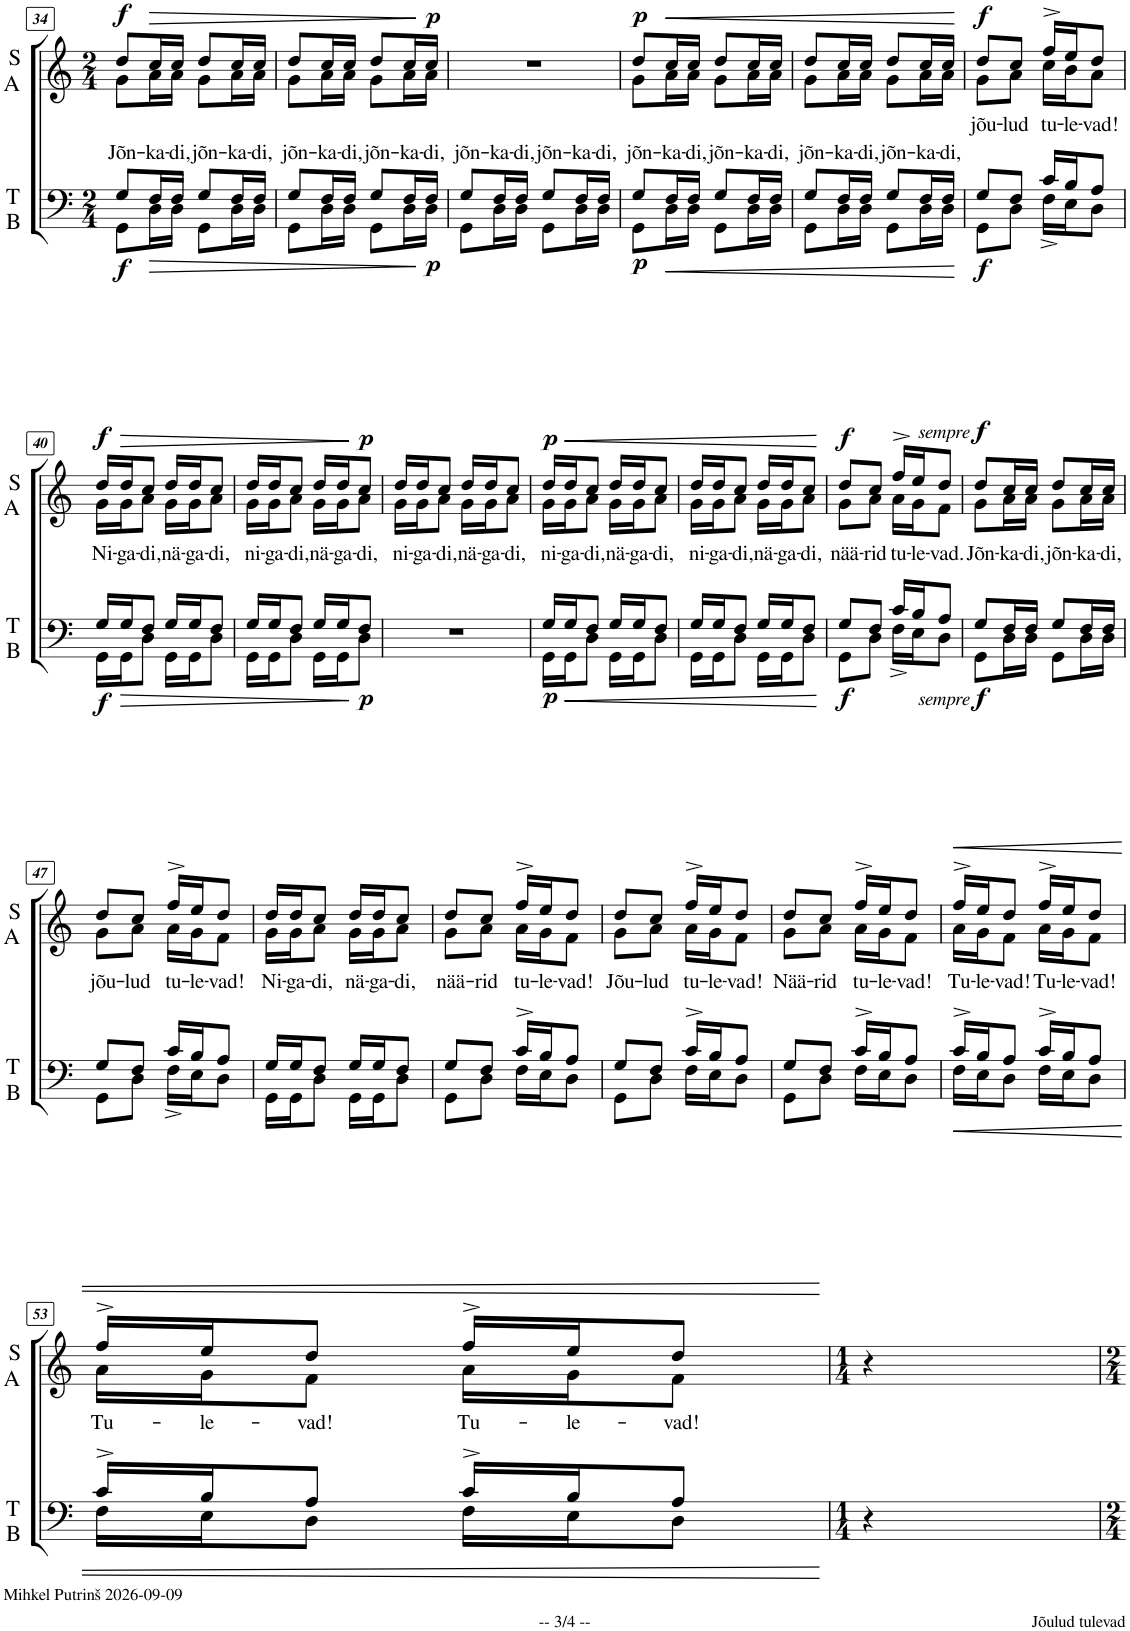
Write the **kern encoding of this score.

**kern	**text	**dynam	**kern	**text	**dynam
*part2	*part2	*part2	*part1	*part1	*part1
*staff2	*staff2	*staff2	*staff1	*staff1	*staff1
*I"T B	*	*	*I"S A	*	*
*I'T B	*	*	*I'S A	*	*
!!LO:PB:g=z
*clefF4	*	*	*clefG2	*	*
*k[]	*	*	*k[]	*	*
*M2/4	*	*	*M2/4	*	*
=34	=34	=34	=34	=34	=34
!	!LO:LY:a	!LO:DY:b	!	!	!LO:DY:a
*^	*	*	*^	*	*
8G/L	8GG\L	Jõn-	f	8dd/L	8g\L	.	f
!	!	!LO:LY:a	!LO:HP:b	!	!	!	!LO:HP:b
16F/L	16D\L	-ka-	>	16cc/L	16a\L	.	>
!	!	!LO:LY:a	!	!	!	!	!
16F/JJ	16D\JJ	-di,	.	16cc/JJ	16a\JJ	.	.
!	!	!LO:LY:a	!	!	!	!	!
8G/L	8GG\L	jõn-	.	8dd/L	8g\L	.	.
!	!	!LO:LY:a	!	!	!	!	!
16F/L	16D\L	-ka-	.	16cc/L	16a\L	.	.
!	!	!LO:LY:a	!	!	!	!	!
16F/JJ	16D\JJ	-di,	.	16cc/JJ	16a\JJ	.	.
=35	=35	=35	=35	=35	=35	=35	=35
!	!	!LO:LY:a	!	!	!	!	!
8G/L	8GG\L	jõn-	.	8dd/L	8g\L	.	.
!	!	!LO:LY:a	!	!	!	!	!
16F/L	16D\L	-ka-	.	16cc/L	16a\L	.	.
!	!	!LO:LY:a	!	!	!	!	!
16F/JJ	16D\JJ	-di,	.	16cc/JJ	16a\JJ	.	.
!	!	!LO:LY:a	!	!	!	!	!
8G/L	8GG\L	jõn-	.	8dd/L	8g\L	.	.
!	!	!LO:LY:a	!	!	!	!	!
16F/L	16D\L	-ka-	.	16cc/L	16a\L	.	.
!	!	!LO:LY:a	!LO:DY:n=1:b	!	!	!	!LO:DY:n=1:a
16F/JJ	16D\JJ	-di,	] p	16cc/JJ	16a\JJ	.	] p
=36	=36	=36	=36	=36	=36	=36	=36
!	!	!LO:LY:a	!	!	!	!	!
*	*	*	*	*v	*v	*	*
8G/L	8GG\L	jõn-	.	2r	.	.
!	!	!LO:LY:a	!	!	!	!
16F/L	16D\L	-ka-	.	.	.	.
!	!	!LO:LY:a	!	!	!	!
16F/JJ	16D\JJ	-di,	.	.	.	.
!	!	!LO:LY:a	!	!	!	!
8G/L	8GG\L	jõn-	.	.	.	.
!	!	!LO:LY:a	!	!	!	!
16F/L	16D\L	-ka-	.	.	.	.
!	!	!LO:LY:a	!	!	!	!
16F/JJ	16D\JJ	-di,	.	.	.	.
=37	=37	=37	=37	=37	=37	=37
!	!	!LO:LY:a	!LO:DY:b	!	!	!LO:DY:a
*	*	*	*	*^	*	*
8G/L	8GG\L	jõn-	p	8dd/L	8g\L	.	p
!	!	!LO:LY:a	!LO:HP:b	!	!	!	!LO:HP:b
16F/L	16D\L	-ka-	<	16cc/L	16a\L	.	<
!	!	!LO:LY:a	!	!	!	!	!
16F/JJ	16D\JJ	-di,	.	16cc/JJ	16a\JJ	.	.
!	!	!LO:LY:a	!	!	!	!	!
8G/L	8GG\L	jõn-	.	8dd/L	8g\L	.	.
!	!	!LO:LY:a	!	!	!	!	!
16F/L	16D\L	-ka-	.	16cc/L	16a\L	.	.
!	!	!LO:LY:a	!	!	!	!	!
16F/JJ	16D\JJ	-di,	.	16cc/JJ	16a\JJ	.	.
=38	=38	=38	=38	=38	=38	=38	=38
!	!	!LO:LY:a	!	!	!	!	!
8G/L	8GG\L	jõn-	.	8dd/L	8g\L	.	.
!	!	!LO:LY:a	!	!	!	!	!
16F/L	16D\L	-ka-	.	16cc/L	16a\L	.	.
!	!	!LO:LY:a	!	!	!	!	!
16F/JJ	16D\JJ	-di,	.	16cc/JJ	16a\JJ	.	.
!	!	!LO:LY:a	!	!	!	!	!
8G/L	8GG\L	jõn-	.	8dd/L	8g\L	.	.
!	!	!LO:LY:a	!	!	!	!	!
16F/L	16D\L	-ka-	.	16cc/L	16a\L	.	.
!	!	!LO:LY:a	!	!	!	!	!
16F/JJ	16D\JJ	-di,	.	16cc/JJ	16a\JJ	.	.
*v	*v	*	*	*	*	*	*
*	*	*	*v	*v	*	*
.	.	[	.	.	[
=39	=39	=39	=39	=39	=39
*^	*	*	*	*	*
!	!	!	!LO:DY:b	!	!LO:LY:b	!LO:DY:a
*	*	*	*	*^	*	*
8G/L	8GG\L	.	f	8dd/L	8g\L	jõu-	f
!	!	!	!	!	!	!LO:LY:b	!
8F/J	8D\J	.	.	8cc/J	8a\J	-lud	.
!	!	!	!	!	!	!LO:LY:b	!
16c^</LL	16F\LL	.	.	16ff^/LL	16cc\LL	tu-	.
!	!	!	!	!	!	!LO:LY:b	!
16B/J	16E\J	.	.	16ee/J	16b\J	-le-	.
!	!	!	!	!	!	!LO:LY:b	!
8A/J	8D\J	.	.	8dd/J	8a\J	-vad!	.
!!LO:LB:g=z	!!
=40	=40	=40	=40	=40	=40	=40	=40
!	!	!	!LO:DY:b	!	!	!LO:LY:b	!LO:DY:a
16G/LL	16GG\LL	.	f	16dd/LL	16g\LL	Ni-	f
!	!	!	!LO:HP:b	!	!	!LO:LY:b	!LO:HP:b
16G/J	16GG\J	.	>	16dd/J	16g\J	-ga-	>
!	!	!	!	!	!	!LO:LY:b	!
8F/J	8D\J	.	.	8cc/J	8a\J	-di,	.
!	!	!	!	!	!	!LO:LY:b	!
16G/LL	16GG\LL	.	.	16dd/LL	16g\LL	nä-	.
!	!	!	!	!	!	!LO:LY:b	!
16G/J	16GG\J	.	.	16dd/J	16g\J	-ga-	.
!	!	!	!	!	!	!LO:LY:b	!
8F/J	8D\J	.	.	8cc/J	8a\J	-di,	.
=41	=41	=41	=41	=41	=41	=41	=41
!	!	!	!	!	!	!LO:LY:b	!
16G/LL	16GG\LL	.	.	16dd/LL	16g\LL	ni-	.
!	!	!	!	!	!	!LO:LY:b	!
16G/J	16GG\J	.	.	16dd/J	16g\J	-ga-	.
!	!	!	!	!	!	!LO:LY:b	!
8F/J	8D\J	.	.	8cc/J	8a\J	-di,	.
!	!	!	!	!	!	!LO:LY:b	!
16G/LL	16GG\LL	.	.	16dd/LL	16g\LL	nä-	.
!	!	!	!	!	!	!LO:LY:b	!
16G/J	16GG\J	.	.	16dd/J	16g\J	-ga-	.
!	!	!	!LO:DY:n=1:b	!	!	!LO:LY:b	!LO:DY:n=1:a
8F/J	8D\J	.	] p	8cc/J	8a\J	-di,	] p
=42	=42	=42	=42	=42	=42	=42	=42
!	!	!	!	!	!	!LO:LY:b	!
*v	*v	*	*	*	*	*	*
2r	.	.	16dd/LL	16g\LL	ni-	.
!	!	!	!	!	!LO:LY:b	!
.	.	.	16dd/J	16g\J	-ga-	.
!	!	!	!	!	!LO:LY:b	!
.	.	.	8cc/J	8a\J	-di,	.
!	!	!	!	!	!LO:LY:b	!
.	.	.	16dd/LL	16g\LL	nä-	.
!	!	!	!	!	!LO:LY:b	!
.	.	.	16dd/J	16g\J	-ga-	.
!	!	!	!	!	!LO:LY:b	!
.	.	.	8cc/J	8a\J	-di,	.
=43	=43	=43	=43	=43	=43	=43
*^	*	*	*	*	*	*
!	!	!	!LO:DY:b	!	!	!LO:LY:b	!LO:DY:a
16G/LL	16GG\LL	.	p	16dd/LL	16g\LL	ni-	p
!	!	!	!LO:HP:b	!	!	!LO:LY:b	!LO:HP:b
16G/J	16GG\J	.	<	16dd/J	16g\J	-ga-	<
!	!	!	!	!	!	!LO:LY:b	!
8F/J	8D\J	.	.	8cc/J	8a\J	-di,	.
!	!	!	!	!	!	!LO:LY:b	!
16G/LL	16GG\LL	.	.	16dd/LL	16g\LL	nä-	.
!	!	!	!	!	!	!LO:LY:b	!
16G/J	16GG\J	.	.	16dd/J	16g\J	-ga-	.
!	!	!	!	!	!	!LO:LY:b	!
8F/J	8D\J	.	.	8cc/J	8a\J	-di,	.
=44	=44	=44	=44	=44	=44	=44	=44
!	!	!	!	!	!	!LO:LY:b	!
16G/LL	16GG\LL	.	.	16dd/LL	16g\LL	ni-	.
!	!	!	!	!	!	!LO:LY:b	!
16G/J	16GG\J	.	.	16dd/J	16g\J	-ga-	.
!	!	!	!	!	!	!LO:LY:b	!
8F/J	8D\J	.	.	8cc/J	8a\J	-di,	.
!	!	!	!	!	!	!LO:LY:b	!
16G/LL	16GG\LL	.	.	16dd/LL	16g\LL	nä-	.
!	!	!	!	!	!	!LO:LY:b	!
16G/J	16GG\J	.	.	16dd/J	16g\J	-ga-	.
!	!	!	!	!	!	!LO:LY:b	!
8F/J	8D\J	.	.	8cc/J	8a\J	-di,	.
*v	*v	*	*	*	*	*	*
*	*	*	*v	*v	*	*
.	.	[	.	.	[
=45	=45	=45	=45	=45	=45
*^	*	*	*	*	*
!	!	!	!LO:DY:b	!	!LO:LY:b	!LO:DY:a
*	*	*	*	*^	*	*
8G/L	8GG\L	.	f	8dd/L	8g\L	nää-	f
!	!	!	!	!	!	!LO:LY:b	!
8F/J	8D\J	.	.	8cc/J	8a\J	-rid	.
!	!	!	!	!	!	!LO:LY:b	!
16c^</LL	16F\LL	.	.	16ff^/LL	16a\LL	tu-	.
!	!	!	!	!	!	!LO:LY:b	!
16B/J	16E\J	.	.	16ee/J	16g\J	-le-	.
!	!	!	!	!	!	!LO:LY:b	!
8A/J	8D\J	.	.	8dd/J	8f\J	-vad.	.
=46	=46	=46	=46	=46	=46	=46	=46
!	!	!	!LO:DY:b	!	!	!LO:LY:b	!
!	!	!	!LO:DY:n=1:b	!	!	!	!LO:DY:a
!	!	!	!	!	!	!	!LO:DY:n=1:a
8G/L	8GG\L	.	other-dynamics f	8dd/L	8g\L	Jõn-	other-dynamics f
!	!	!	!	!	!	!LO:LY:b	!
16F/L	16D\L	.	.	16cc/L	16a\L	-ka-	.
!	!	!	!	!	!	!LO:LY:b	!
16F/JJ	16D\JJ	.	.	16cc/JJ	16a\JJ	-di,	.
!	!	!	!	!	!	!LO:LY:b	!
8G/L	8GG\L	.	.	8dd/L	8g\L	jõn-	.
!	!	!	!	!	!	!LO:LY:b	!
16F/L	16D\L	.	.	16cc/L	16a\L	-ka-	.
!	!	!	!	!	!	!LO:LY:b	!
16F/JJ	16D\JJ	.	.	16cc/JJ	16a\JJ	-di,	.
!!LO:LB:g=z	!!
=47	=47	=47	=47	=47	=47	=47	=47
!	!	!	!	!	!	!LO:LY:b	!
8G/L	8GG\L	.	.	8dd/L	8g\L	jõu-	.
!	!	!	!	!	!	!LO:LY:b	!
8F/J	8D\J	.	.	8cc/J	8a\J	-lud	.
!	!	!	!	!	!	!LO:LY:b	!
16c^</LL	16F\LL	.	.	16ff^/LL	16a\LL	tu-	.
!	!	!	!	!	!	!LO:LY:b	!
16B/J	16E\J	.	.	16ee/J	16g\J	-le-	.
!	!	!	!	!	!	!LO:LY:b	!
8A/J	8D\J	.	.	8dd/J	8f\J	-vad!	.
=48	=48	=48	=48	=48	=48	=48	=48
!	!	!	!	!	!	!LO:LY:b	!
16G/LL	16GG\LL	.	.	16dd/LL	16g\LL	Ni-	.
!	!	!	!	!	!	!LO:LY:b	!
16G/J	16GG\J	.	.	16dd/J	16g\J	-ga-	.
!	!	!	!	!	!	!LO:LY:b	!
8F/J	8D\J	.	.	8cc/J	8a\J	-di,	.
!	!	!	!	!	!	!LO:LY:b	!
16G/LL	16GG\LL	.	.	16dd/LL	16g\LL	nä-	.
!	!	!	!	!	!	!LO:LY:b	!
16G/J	16GG\J	.	.	16dd/J	16g\J	-ga-	.
!	!	!	!	!	!	!LO:LY:b	!
8F/J	8D\J	.	.	8cc/J	8a\J	-di,	.
=49	=49	=49	=49	=49	=49	=49	=49
!	!	!	!	!	!	!LO:LY:b	!
8G/L	8GG\L	.	.	8dd/L	8g\L	nää-	.
!	!	!	!	!	!	!LO:LY:b	!
8F/J	8D\J	.	.	8cc/J	8a\J	-rid	.
!	!	!	!	!	!	!LO:LY:b	!
16c^/LL	16F\LL	.	.	16ff^/LL	16a\LL	tu-	.
!	!	!	!	!	!	!LO:LY:b	!
16B/J	16E\J	.	.	16ee/J	16g\J	-le-	.
!	!	!	!	!	!	!LO:LY:b	!
8A/J	8D\J	.	.	8dd/J	8f\J	-vad!	.
=50	=50	=50	=50	=50	=50	=50	=50
!	!	!	!	!	!	!LO:LY:b	!
8G/L	8GG\L	.	.	8dd/L	8g\L	Jõu-	.
!	!	!	!	!	!	!LO:LY:b	!
8F/J	8D\J	.	.	8cc/J	8a\J	-lud	.
!	!	!	!	!	!	!LO:LY:b	!
16c^/LL	16F\LL	.	.	16ff^/LL	16a\LL	tu-	.
!	!	!	!	!	!	!LO:LY:b	!
16B/J	16E\J	.	.	16ee/J	16g\J	-le-	.
!	!	!	!	!	!	!LO:LY:b	!
8A/J	8D\J	.	.	8dd/J	8f\J	-vad!	.
=51	=51	=51	=51	=51	=51	=51	=51
!	!	!	!	!	!	!LO:LY:b	!
8G/L	8GG\L	.	.	8dd/L	8g\L	Nää-	.
!	!	!	!	!	!	!LO:LY:b	!
8F/J	8D\J	.	.	8cc/J	8a\J	-rid	.
!	!	!	!	!	!	!LO:LY:b	!
16c^/LL	16F\LL	.	.	16ff^/LL	16a\LL	tu-	.
!	!	!	!	!	!	!LO:LY:b	!
16B/J	16E\J	.	.	16ee/J	16g\J	-le-	.
!	!	!	!	!	!	!LO:LY:b	!
8A/J	8D\J	.	.	8dd/J	8f\J	-vad!	.
=52	=52	=52	=52	=52	=52	=52	=52
!	!	!	!LO:HP:b	!	!	!LO:LY:b	!LO:HP:b
16c^/LL	16F\LL	.	<	16ff^/LL	16a\LL	Tu-	<
!	!	!	!	!	!	!LO:LY:b	!
16B/J	16E\J	.	.	16ee/J	16g\J	-le-	.
!	!	!	!	!	!	!LO:LY:b	!
8A/J	8D\J	.	.	8dd/J	8f\J	-vad!	.
!	!	!	!	!	!	!LO:LY:b	!
16c^/LL	16F\LL	.	.	16ff^/LL	16a\LL	Tu-	.
!	!	!	!	!	!	!LO:LY:b	!
16B/J	16E\J	.	.	16ee/J	16g\J	-le-	.
!	!	!	!	!	!	!LO:LY:b	!
8A/J	8D\J	.	.	8dd/J	8f\J	-vad!	.
!!LO:LB:g=z	!!
=53	=53	=53	=53	=53	=53	=53	=53
!	!	!	!	!	!	!LO:LY:b	!
16c^/LL	16F\LL	.	.	16ff^/LL	16a\LL	Tu-	.
!	!	!	!	!	!	!LO:LY:b	!
16B/J	16E\J	.	.	16ee/J	16g\J	-le-	.
!	!	!	!	!	!	!LO:LY:b	!
8A/J	8D\J	.	.	8dd/J	8f\J	-vad!	.
!	!	!	!	!	!	!LO:LY:b	!
16c^/LL	16F\LL	.	.	16ff^/LL	16a\LL	Tu-	.
!	!	!	!	!	!	!LO:LY:b	!
16B/J	16E\J	.	.	16ee/J	16g\J	-le-	.
!	!	!	!	!	!	!LO:LY:b	!
8A/J	8D\J	.	.	8dd/J	8f\J	-vad!	.
*v	*v	*	*	*	*	*	*
*	*	*	*v	*v	*	*
.	.	[	.	.	[
=54	=54	=54	=54	=54	=54
*M1/4	*	*	*M1/4	*	*
4r	.	.	4r	.	.
=	=	=	=	=	=
*-	*-	*-	*-	*-	*-
